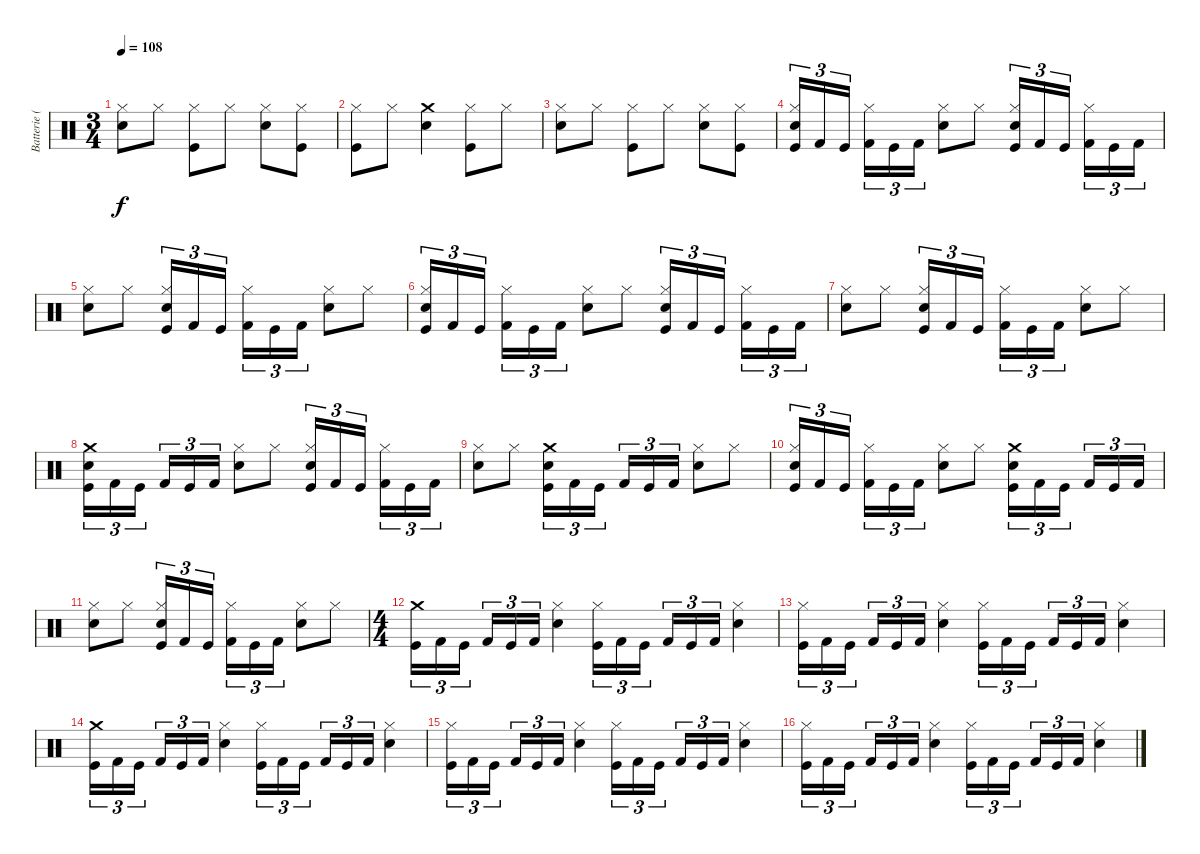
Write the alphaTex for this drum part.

\track ("Batterie ( Lars )" "Batterie (") {instrument percussion}
\staff {score}
\articulation defaults
\ts (3 4)
\tempo 108
\clef neutral
\ks c
("Snare (hit) 2" "Hi-Hat (closed)").8{dy f} "Hi-Hat (closed)".8 ("Hi-Hat (closed)" "Kick (hit)").8 "Hi-Hat (closed)".8 ("Snare (hit) 2" "Hi-Hat (closed)").8 ("Kick (hit)" "Hi-Hat (closed)").8 |
("Hi-Hat (closed)" "Kick (hit)").8 "Hi-Hat (closed)".8 ("Crash medium (hit)" "Snare (hit) 2").4 ("Hi-Hat (closed)" "Kick (hit)").8 "Hi-Hat (closed)".8 |
("Hi-Hat (closed)" "Snare (hit) 2").8 "Hi-Hat (closed)".8 ("Hi-Hat (closed)" "Kick (hit)").8 "Hi-Hat (closed)".8 ("Hi-Hat (closed)" "Snare (hit) 2").8 ("Kick (hit)" "Hi-Hat (closed)").8 |
("Hi-Hat (closed)" "Snare (hit) 2" "Kick (hit)").16{tu (3 2)} "Kick (hit) 2".16{tu (3 2)} "Kick (hit)".16{tu (3 2)} ("Hi-Hat (closed)" "Kick (hit) 2").16{tu (3 2)} "Kick (hit)".16{tu (3 2)} "Kick (hit) 2".16{tu (3 2)} ("Snare (hit) 2" "Hi-Hat (closed)").8 "Hi-Hat (closed)".8 ("Hi-Hat (closed)" "Snare (hit) 2" "Kick (hit)").16{tu (3 2)} "Kick (hit) 2".16{tu (3 2)} "Kick (hit)".16{tu (3 2)} ("Hi-Hat (closed)" "Kick (hit) 2").16{tu (3 2)} "Kick (hit)".16{tu (3 2)} "Kick (hit) 2".16{tu (3 2)} |
("Hi-Hat (closed)" "Snare (hit) 2").8 "Hi-Hat (closed)".8 ("Hi-Hat (closed)" "Snare (hit) 2" "Kick (hit)").16{tu (3 2)} "Kick (hit) 2".16{tu (3 2)} "Kick (hit)".16{tu (3 2)} ("Hi-Hat (closed)" "Kick (hit) 2").16{tu (3 2)} "Kick (hit)".16{tu (3 2)} "Kick (hit) 2".16{tu (3 2)} ("Snare (hit) 2" "Hi-Hat (closed)").8 "Hi-Hat (closed)".8 |
("Hi-Hat (closed)" "Snare (hit) 2" "Kick (hit)").16{tu (3 2)} "Kick (hit) 2".16{tu (3 2)} "Kick (hit)".16{tu (3 2)} ("Hi-Hat (closed)" "Kick (hit) 2").16{tu (3 2)} "Kick (hit)".16{tu (3 2)} "Kick (hit) 2".16{tu (3 2)} ("Snare (hit) 2" "Hi-Hat (closed)").8 "Hi-Hat (closed)".8 ("Hi-Hat (closed)" "Snare (hit) 2" "Kick (hit)").16{tu (3 2)} "Kick (hit) 2".16{tu (3 2)} "Kick (hit)".16{tu (3 2)} ("Hi-Hat (closed)" "Kick (hit) 2").16{tu (3 2)} "Kick (hit)".16{tu (3 2)} "Kick (hit) 2".16{tu (3 2)} |
("Hi-Hat (closed)" "Snare (hit) 2").8 "Hi-Hat (closed)".8 ("Hi-Hat (closed)" "Snare (hit) 2" "Kick (hit)").16{tu (3 2)} "Kick (hit) 2".16{tu (3 2)} "Kick (hit)".16{tu (3 2)} ("Hi-Hat (closed)" "Kick (hit) 2").16{tu (3 2)} "Kick (hit)".16{tu (3 2)} "Kick (hit) 2".16{tu (3 2)} ("Snare (hit) 2" "Hi-Hat (closed)").8 "Hi-Hat (closed)".8 |
("Crash medium (hit)" "Snare (hit) 2" "Kick (hit)").16{tu (3 2)} "Kick (hit) 2".16{tu (3 2)} "Kick (hit)".16{tu (3 2)} "Kick (hit) 2".16{tu (3 2)} "Kick (hit)".16{tu (3 2)} "Kick (hit) 2".16{tu (3 2)} ("Snare (hit) 2" "Hi-Hat (closed)").8 "Hi-Hat (closed)".8 ("Hi-Hat (closed)" "Snare (hit) 2" "Kick (hit)").16{tu (3 2)} "Kick (hit) 2".16{tu (3 2)} "Kick (hit)".16{tu (3 2)} ("Hi-Hat (closed)" "Kick (hit) 2").16{tu (3 2)} "Kick (hit)".16{tu (3 2)} "Kick (hit) 2".16{tu (3 2)} |
("Hi-Hat (closed)" "Snare (hit) 2").8 "Hi-Hat (closed)".8 ("Crash medium (hit)" "Snare (hit) 2" "Kick (hit)").16{tu (3 2)} "Kick (hit) 2".16{tu (3 2)} "Kick (hit)".16{tu (3 2)} "Kick (hit) 2".16{tu (3 2)} "Kick (hit)".16{tu (3 2)} "Kick (hit) 2".16{tu (3 2)} ("Snare (hit) 2" "Hi-Hat (closed)").8 "Hi-Hat (closed)".8 |
("Hi-Hat (closed)" "Snare (hit) 2" "Kick (hit)").16{tu (3 2)} "Kick (hit) 2".16{tu (3 2)} "Kick (hit)".16{tu (3 2)} ("Hi-Hat (closed)" "Kick (hit) 2").16{tu (3 2)} "Kick (hit)".16{tu (3 2)} "Kick (hit) 2".16{tu (3 2)} ("Snare (hit) 2" "Hi-Hat (closed)").8 "Hi-Hat (closed)".8 ("Crash medium (hit)" "Snare (hit) 2" "Kick (hit)").16{tu (3 2)} "Kick (hit) 2".16{tu (3 2)} "Kick (hit)".16{tu (3 2)} "Kick (hit) 2".16{tu (3 2)} "Kick (hit)".16{tu (3 2)} "Kick (hit) 2".16{tu (3 2)} |
("Hi-Hat (closed)" "Snare (hit) 2").8 "Hi-Hat (closed)".8 ("Hi-Hat (closed)" "Snare (hit) 2" "Kick (hit)").16{tu (3 2)} "Kick (hit) 2".16{tu (3 2)} "Kick (hit)".16{tu (3 2)} ("Hi-Hat (closed)" "Kick (hit) 2").16{tu (3 2)} "Kick (hit)".16{tu (3 2)} "Kick (hit) 2".16{tu (3 2)} ("Snare (hit) 2" "Hi-Hat (closed)").8 "Hi-Hat (closed)".8 |
\ts (4 4)
("Crash medium (hit)" "Kick (hit)").16{tu (3 2)} "Kick (hit) 2".16{tu (3 2)} "Kick (hit)".16{tu (3 2)} "Kick (hit) 2".16{tu (3 2)} "Kick (hit)".16{tu (3 2)} "Kick (hit) 2".16{tu (3 2)} ("Snare (hit) 2" "Hi-Hat (closed)").4 ("Hi-Hat (closed)" "Kick (hit)").16{tu (3 2)} "Kick (hit) 2".16{tu (3 2)} "Kick (hit)".16{tu (3 2)} "Kick (hit) 2".16{tu (3 2)} "Kick (hit)".16{tu (3 2)} "Kick (hit) 2".16{tu (3 2)} ("Snare (hit) 2" "Hi-Hat (closed)").4 |
("Hi-Hat (closed)" "Kick (hit)").16{tu (3 2)} "Kick (hit) 2".16{tu (3 2)} "Kick (hit)".16{tu (3 2)} "Kick (hit) 2".16{tu (3 2)} "Kick (hit)".16{tu (3 2)} "Kick (hit) 2".16{tu (3 2)} ("Snare (hit) 2" "Hi-Hat (closed)").4 ("Hi-Hat (closed)" "Kick (hit)").16{tu (3 2)} "Kick (hit) 2".16{tu (3 2)} "Kick (hit)".16{tu (3 2)} "Kick (hit) 2".16{tu (3 2)} "Kick (hit)".16{tu (3 2)} "Kick (hit) 2".16{tu (3 2)} ("Snare (hit) 2" "Hi-Hat (closed)").4 |
("Crash medium (hit)" "Kick (hit)").16{tu (3 2)} "Kick (hit) 2".16{tu (3 2)} "Kick (hit)".16{tu (3 2)} "Kick (hit) 2".16{tu (3 2)} "Kick (hit)".16{tu (3 2)} "Kick (hit) 2".16{tu (3 2)} ("Snare (hit) 2" "Hi-Hat (closed)").4 ("Hi-Hat (closed)" "Kick (hit)").16{tu (3 2)} "Kick (hit) 2".16{tu (3 2)} "Kick (hit)".16{tu (3 2)} "Kick (hit) 2".16{tu (3 2)} "Kick (hit)".16{tu (3 2)} "Kick (hit) 2".16{tu (3 2)} ("Snare (hit) 2" "Hi-Hat (closed)").4 |
("Hi-Hat (closed)" "Kick (hit)").16{tu (3 2)} "Kick (hit) 2".16{tu (3 2)} "Kick (hit)".16{tu (3 2)} "Kick (hit) 2".16{tu (3 2)} "Kick (hit)".16{tu (3 2)} "Kick (hit) 2".16{tu (3 2)} ("Snare (hit) 2" "Hi-Hat (closed)").4 ("Hi-Hat (closed)" "Kick (hit)").16{tu (3 2)} "Kick (hit) 2".16{tu (3 2)} "Kick (hit)".16{tu (3 2)} "Kick (hit) 2".16{tu (3 2)} "Kick (hit)".16{tu (3 2)} "Kick (hit) 2".16{tu (3 2)} ("Snare (hit) 2" "Hi-Hat (closed)").4 |
("Hi-Hat (closed)" "Kick (hit)").16{tu (3 2)} "Kick (hit) 2".16{tu (3 2)} "Kick (hit)".16{tu (3 2)} "Kick (hit) 2".16{tu (3 2)} "Kick (hit)".16{tu (3 2)} "Kick (hit) 2".16{tu (3 2)} ("Snare (hit) 2" "Hi-Hat (closed)").4 ("Hi-Hat (closed)" "Kick (hit)").16{tu (3 2)} "Kick (hit) 2".16{tu (3 2)} "Kick (hit)".16{tu (3 2)} "Kick (hit) 2".16{tu (3 2)} "Kick (hit)".16{tu (3 2)} "Kick (hit) 2".16{tu (3 2)} ("Snare (hit) 2" "Hi-Hat (closed)").4
